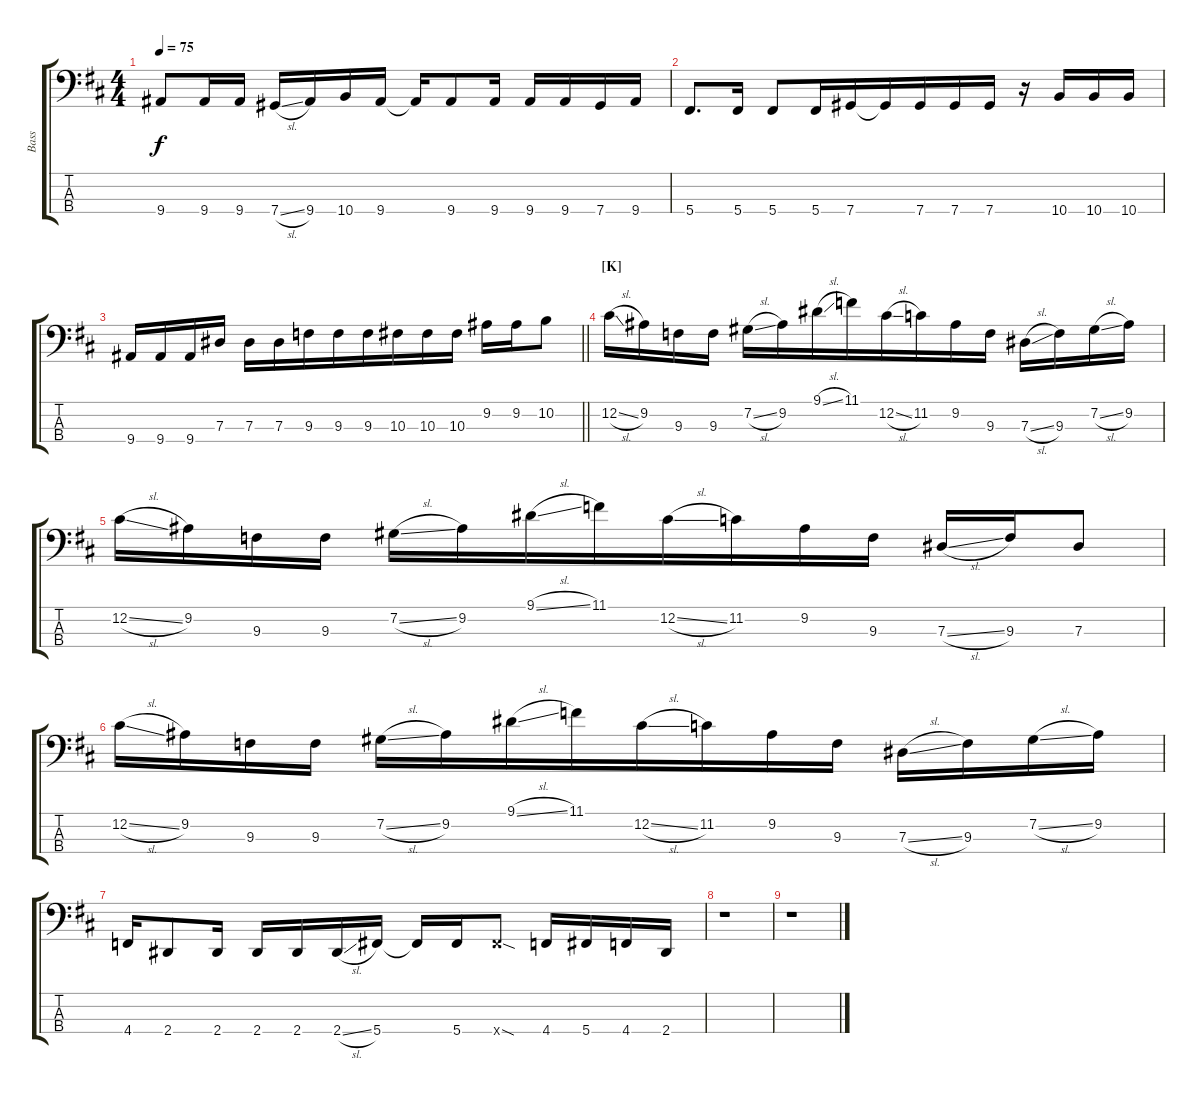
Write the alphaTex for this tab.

\track ("Bass" "Bass") {instrument electricbassfinger}
\staff {score tabs}
\tuning (Gb2 Db2 Ab1 Db1) {hide}
\ts (4 4)
\tempo 75
\clef f4
\ks bminor
9.4.8{dy f} 9.4.16 9.4.16 7.4{sl}.16 9.4.16 10.4.16 9.4.16 9.4{t}.16 9.4.8 9.4.16 9.4.16 9.4.16{beam merge} 7.4.16{beam merge} 9.4.16 |
5.4.8{d} 5.4.16 5.4.8 5.4.16 7.4.16{beam merge} 7.4{t}.16 7.4.16 7.4.16 7.4.16 r.16 10.4.16 10.4.16{beam merge} 10.4.16 |
\barLineRight lightlight
9.4.16 9.4.16 9.4.16 7.3.16 7.3.16 7.3.16 9.3.16 9.3.16{beam merge} 9.3.16 10.3.16 10.3.16 10.3.16 9.2.16 9.2.16 10.2.8 |
\section ("" "[K]")
12.2{sl}.16 9.2.16 9.3.16 9.3.16 7.2{sl}.16 9.2.16 9.1{sl}.16 11.1.16{beam merge} 12.2{sl}.16 11.2.16 9.2.16 9.3.16 7.3{sl}.16 9.3.16 7.2{sl}.16 9.2.16 |
12.2{sl}.16 9.2.16 9.3.16 9.3.16 7.2{sl}.16 9.2.16 9.1{sl}.16 11.1.16{beam merge} 12.2{sl}.16 11.2.16 9.2.16 9.3.16 7.3{sl}.16{beam Up} 9.3.16{beam Up} 7.3.8{beam Up} |
12.2{sl}.16 9.2.16 9.3.16 9.3.16 7.2{sl}.16 9.2.16 9.1{sl}.16 11.1.16{beam merge} 12.2{sl}.16 11.2.16 9.2.16 9.3.16 7.3{sl}.16 9.3.16 7.2{sl}.16 9.2.16 |
4.4.16 2.4.8 2.4.16 2.4.16 2.4.16 2.4{sl}.16 5.4.16 5.4{t}.16 5.4.16 5.4{sod x}.8 4.4.16 5.4.16 4.4.16 2.4.16 |
r.1 |
r.1
